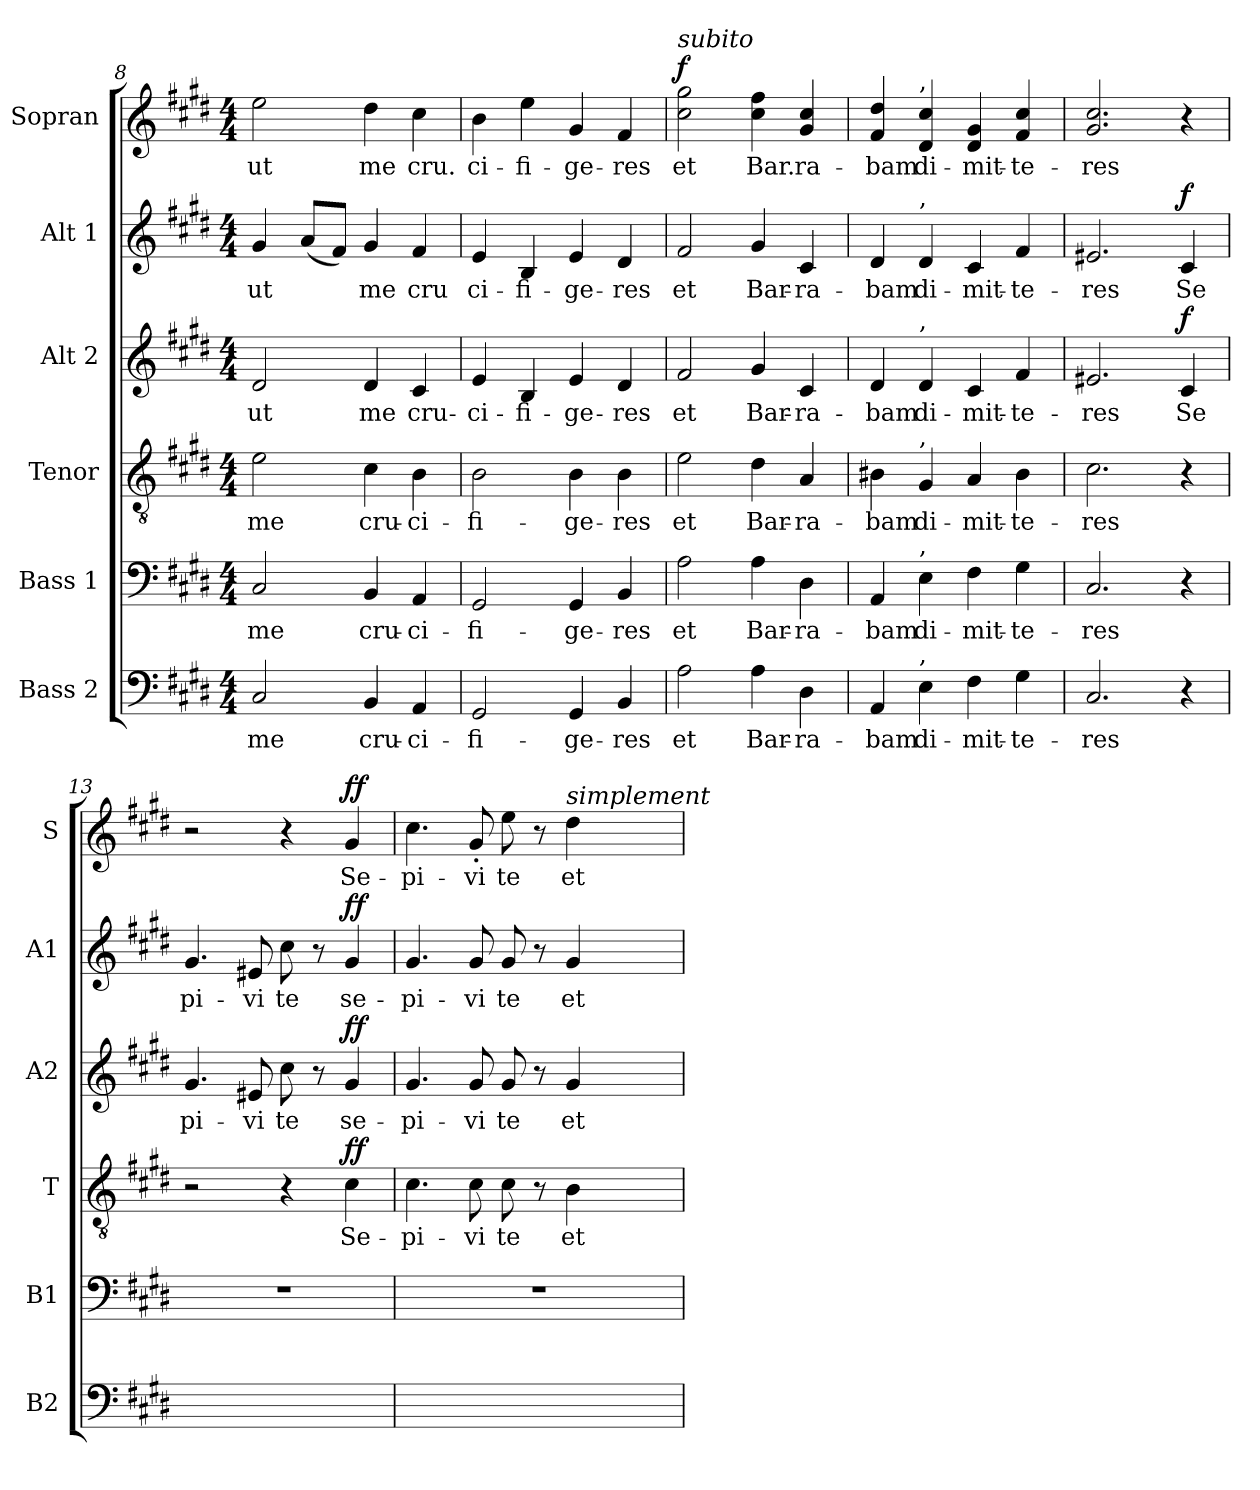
**kern	**text	**kern	**text	**kern	**text	**dynam	**kern	**text	**dynam	**kern	**text	**dynam	**kern	**text	**dynam
*part6	*part6	*part5	*part5	*part4	*part4	*part4	*part3	*part3	*part3	*part2	*part2	*part2	*part1	*part1	*part1
*staff6	*staff6	*staff5	*staff5	*staff4	*staff4	*staff4	*staff3	*staff3	*staff3	*staff2	*staff2	*staff2	*staff1	*staff1	*staff1
*I"Bass 2	*	*I"Bass 1	*	*I"Tenor	*	*	*I"Alt 2	*	*	*I"Alt 1	*	*	*I"Sopran	*	*
*I'B2	*	*I'B1	*	*I'T	*	*	*I'A2	*	*	*I'A1	*	*	*I'S	*	*
*clefF4	*	*clefF4	*	*clefGv2	*	*	*clefG2	*	*	*clefG2	*	*	*clefG2	*	*
*k[f#c#g#d#]	*	*k[f#c#g#d#]	*	*k[f#c#g#d#]	*	*	*k[f#c#g#d#]	*	*	*k[f#c#g#d#]	*	*	*k[f#c#g#d#]	*	*
*M4/4	*	*M4/4	*	*M4/4	*	*	*M4/4	*	*	*M4/4	*	*	*M4/4	*	*
=8	=8	=8	=8	=8	=8	=8	=8	=8	=8	=8	=8	=8	=8	=8	=8
!	!LO:LY:b	!	!LO:LY:b	!	!LO:LY:b	!	!	!LO:LY:b	!	!	!LO:LY:b	!	!	!LO:LY:b	!
2C#/	me	2C#/	me	2e\	me	.	2d#/	ut	.	4g#/	ut	.	2ee\	ut	.
.	.	.	.	.	.	.	.	.	.	(<8a/L	.	.	.	.	.
.	.	.	.	.	.	.	.	.	.	8f#/J)	.	.	.	.	.
!	!LO:LY:b	!	!LO:LY:b	!	!LO:LY:b	!	!	!LO:LY:b	!	!	!LO:LY:b	!	!	!LO:LY:b	!
4BB/	cru-	4BB/	cru-	4c#\	cru-	.	4d#/	me	.	4g#/	me	.	4dd#\	me	.
!	!LO:LY:b	!	!LO:LY:b	!	!LO:LY:b	!	!	!LO:LY:b	!	!	!LO:LY:b	!	!	!LO:LY:b	!
4AA/	ci-	4AA/	ci-	4B\	ci-	.	4c#/	cru-	.	4f#/	cru	.	4cc#\	cru.	.
=9	=9	=9	=9	=9	=9	=9	=9	=9	=9	=9	=9	=9	=9	=9	=9
!	!LO:LY:b	!	!LO:LY:b	!	!LO:LY:b	!	!	!LO:LY:b	!	!	!LO:LY:b	!	!	!LO:LY:b	!
2GG#/	fi-	2GG#/	fi-	2B\	fi-	.	4e/	ci-	.	4e/	ci-	.	4b\	ci-	.
!	!	!	!	!	!	!	!	!LO:LY:b	!	!	!LO:LY:b	!	!	!LO:LY:b	!
.	.	.	.	.	.	.	4B/	fi-	.	4B/	fi-	.	4ee\	fi-	.
!	!LO:LY:b	!	!LO:LY:b	!	!LO:LY:b	!	!	!LO:LY:b	!	!	!LO:LY:b	!	!	!LO:LY:b	!
4GG#/	ge-	4GG#/	ge-	4B\	ge-	.	4e/	ge-	.	4e/	ge-	.	4g#/	ge-	.
!	!LO:LY:b	!	!LO:LY:b	!	!LO:LY:b	!	!	!LO:LY:b	!	!	!LO:LY:b	!	!	!LO:LY:b	!
4BB/	res	4BB/	res	4B\	res	.	4d#/	res	.	4d#/	res	.	4f#/	res	.
=10	=10	=10	=10	=10	=10	=10	=10	=10	=10	=10	=10	=10	=10	=10	=10
!	!	!	!	!	!	!	!	!	!	!	!	!	!LO:TX:a:i:t=subito	!	!
!	!LO:LY:b	!	!LO:LY:b	!	!LO:LY:b	!	!	!LO:LY:b	!	!	!LO:LY:b	!	!	!LO:LY:b	!LO:DY:a
2A\	et	2A\	et	2e\	et	.	2f#/	et	.	2f#/	et	.	2cc#\ 2gg#\	et	f
!	!LO:LY:b	!	!LO:LY:b	!	!LO:LY:b	!	!	!LO:LY:b	!	!	!LO:LY:b	!	!	!LO:LY:b	!
4A\	Bar-	4A\	Bar-	4d#\	Bar-	.	4g#/	Bar-	.	4g#/	Bar-	.	4cc#\ 4ff#\	Bar.	.
!	!LO:LY:b	!	!LO:LY:b	!	!LO:LY:b	!	!	!LO:LY:b	!	!	!LO:LY:b	!	!	!LO:LY:b	!
4D#\	ra-	4D#\	ra-	4A/	ra-	.	4c#/	ra-	.	4c#/	ra-	.	4g#/ 4cc#/	ra-	.
=11	=11	=11	=11	=11	=11	=11	=11	=11	=11	=11	=11	=11	=11	=11	=11
!	!LO:LY:b	!	!LO:LY:b	!	!LO:LY:b	!	!	!LO:LY:b	!	!	!LO:LY:b	!	!	!LO:LY:b	!
4AA/	bam	4AA/	bam	4B#X\	bam	.	4d#/	bam	.	4d#/	bam	.	4f#/ 4dd#/	bam	.
!	!	!	!	!	!	!	!	!	!	!	!	!	!LO:TX:a:t=,	!	!
!	!	!	!	!	!	!	!	!	!	!LO:TX:a:t=,	!	!	!	!	!
!	!	!	!	!	!	!	!LO:TX:a:t=,	!	!	!	!	!	!	!	!
!	!	!	!	!LO:TX:a:t=,	!	!	!	!	!	!	!	!	!	!	!
!	!	!LO:TX:a:t=,	!	!	!	!	!	!	!	!	!	!	!	!	!
!LO:TX:a:t=,	!	!	!	!	!	!	!	!	!	!	!	!	!	!	!
!	!LO:LY:b	!	!LO:LY:b	!	!LO:LY:b	!	!	!LO:LY:b	!	!	!LO:LY:b	!	!	!LO:LY:b	!
4E\	di-	4E\	di-	4G#/	di-	.	4d#/	di-	.	4d#/	di-	.	4d#/ 4cc#/	di-	.
!	!LO:LY:b	!	!LO:LY:b	!	!LO:LY:b	!	!	!LO:LY:b	!	!	!LO:LY:b	!	!	!LO:LY:b	!
4F#\	mit-	4F#\	mit-	4A/	mit-	.	4c#/	mit-	.	4c#/	mit-	.	4d#/ 4g#/	mit-	.
!	!LO:LY:b	!	!LO:LY:b	!	!LO:LY:b	!	!	!LO:LY:b	!	!	!LO:LY:b	!	!	!LO:LY:b	!
4G#\	te-	4G#\	te-	4B#\	te-	.	4f#/	te-	.	4f#/	te-	.	4f#/ 4cc#/	te-	.
=12	=12	=12	=12	=12	=12	=12	=12	=12	=12	=12	=12	=12	=12	=12	=12
!	!LO:LY:b	!	!LO:LY:b	!	!LO:LY:b	!	!	!LO:LY:b	!	!	!LO:LY:b	!	!	!LO:LY:b	!
2.C#/	res	2.C#/	res	2.c#\	res	.	2.e#X/	res	.	2.e#X/	res	.	2.g#/ 2.cc#/	res	.
!	!	!	!	!	!	!	!	!LO:LY:b	!LO:DY:a	!	!LO:LY:b	!LO:DY:a	!	!	!
4r	.	4r	.	4r	.	.	4c#/	Se	f	4c#/	Se	f	4r	.	.
!!LO:LB:g=z
=13	=13	=13	=13	=13	=13	=13	=13	=13	=13	=13	=13	=13	=13	=13	=13
!	!	!	!	!	!	!	!	!LO:LY:b	!	!	!LO:LY:b	!	!	!	!
1ryy	.	1r	.	2r	.	.	4.g#/	-pi-	.	4.g#/	-pi-	.	2r	.	.
!	!	!	!	!	!	!	!	!LO:LY:b	!	!	!LO:LY:b	!	!	!	!
.	.	.	.	.	.	.	8e#X/	vi	.	8e#X/	vi	.	.	.	.
!	!	!	!	!	!	!	!	!LO:LY:b	!	!	!LO:LY:b	!	!	!	!
.	.	.	.	4r	.	.	8cc#\	te	.	8cc#\	te	.	4r	.	.
.	.	.	.	.	.	.	8r	.	.	8r	.	.	.	.	.
!	!	!	!	!	!LO:LY:b	!LO:DY:a	!	!LO:LY:b	!LO:DY:a	!	!LO:LY:b	!LO:DY:a	!	!LO:LY:b	!LO:DY:a
.	.	.	.	4c#\	Se-	ff	4g#/	se-	ff	4g#/	se-	ff	4g#/	Se-	ff
=14	=14	=14	=14	=14	=14	=14	=14	=14	=14	=14	=14	=14	=14	=14	=14
!	!	!	!	!	!LO:LY:b	!	!	!LO:LY:b	!	!	!LO:LY:b	!	!	!LO:LY:b	!
1ryy	.	1r	.	4.c#\	pi-	.	4.g#/	pi-	.	4.g#/	pi-	.	4.cc#\	pi-	.
!	!	!	!	!	!LO:LY:b	!	!	!LO:LY:b	!	!	!LO:LY:b	!	!	!LO:LY:b	!
.	.	.	.	8c#\	vi	.	8g#/	vi	.	8g#/	vi	.	8g#'/	vi	.
!	!	!	!	!	!LO:LY:b	!	!	!LO:LY:b	!	!	!LO:LY:b	!	!	!LO:LY:b	!
.	.	.	.	8c#\	te	.	8g#/	te	.	8g#/	te	.	8ee\	te	.
.	.	.	.	8r	.	.	8r	.	.	8r	.	.	8r	.	.
!	!	!	!	!	!	!	!	!	!	!	!	!	!LO:TX:a:i:t=simplement	!	!
!	!	!	!	!	!LO:LY:b	!	!	!LO:LY:b	!	!	!LO:LY:b	!	!	!LO:LY:b	!
.	.	.	.	4B\	et	.	4g#/	et	.	4g#/	et	.	4dd#\	et	.
=	=	=	=	=	=	=	=	=	=	=	=	=	=	=	=
*-	*-	*-	*-	*-	*-	*-	*-	*-	*-	*-	*-	*-	*-	*-	*-
